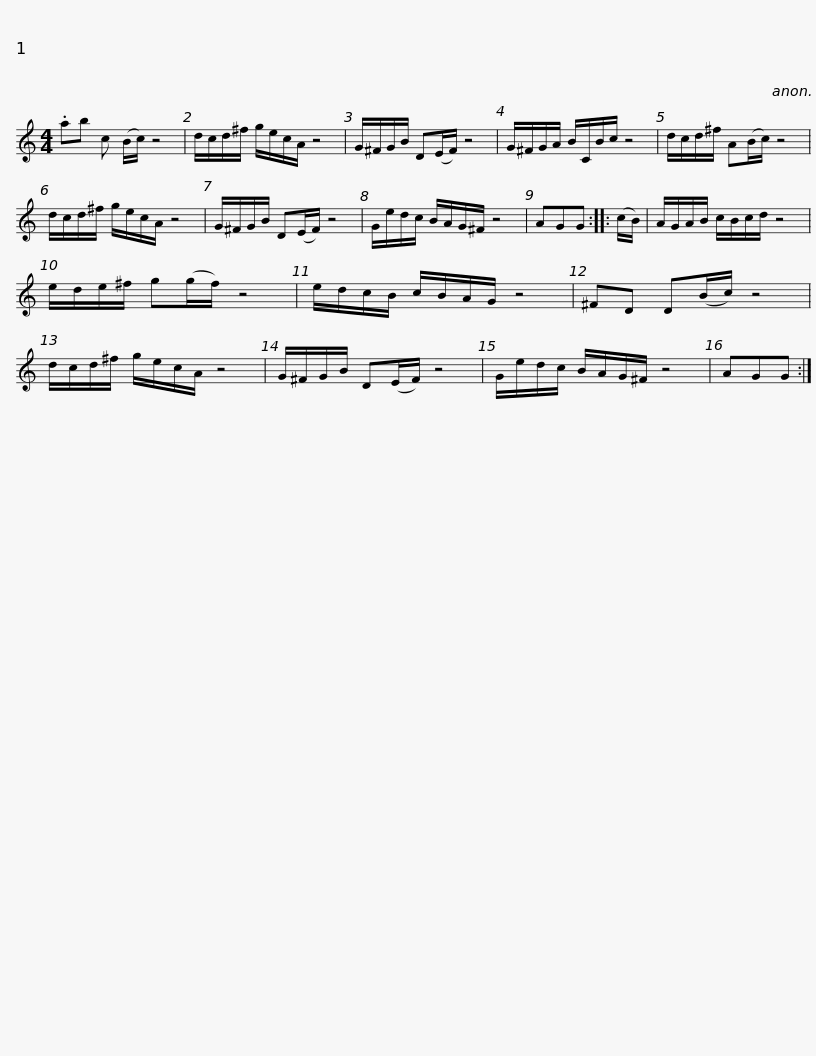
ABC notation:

X:1
L:1/8
M:4/4
I:linebreak $
K:C
V:1 treble
V:1
 .ab c (B/c/) z4 | d/c/d/^f/ g/e/c/A/ z4 | G/^F/G/B/ D(E/F/) z4 | G/^F/G/A/ B/C/B/c/ z4 | d/c/d/^f/ A(B/c/) z4 |$ %5
 d/c/d/^f/ g/e/c/A/ z4 | G/^F/G/B/ D(E/F/) z4 | G/e/d/c/ B/A/G/^F/ z4 | AGG :: (c/B/) | %10
 A/G/A/B/ c/B/c/d/ z4 |$ e/d/e/^f/ g(g/f/) z4 | e/d/c/B/ c/B/A/G/ z4 | ^FD D(B/c/) z4 | d/c/d/^f/ g/e/c/A/ z4 | %15
 G/^F/G/B/ D(E/F/) z4 |$ G/e/d/c/ B/A/G/^F/ z4 | AGG :| %18
